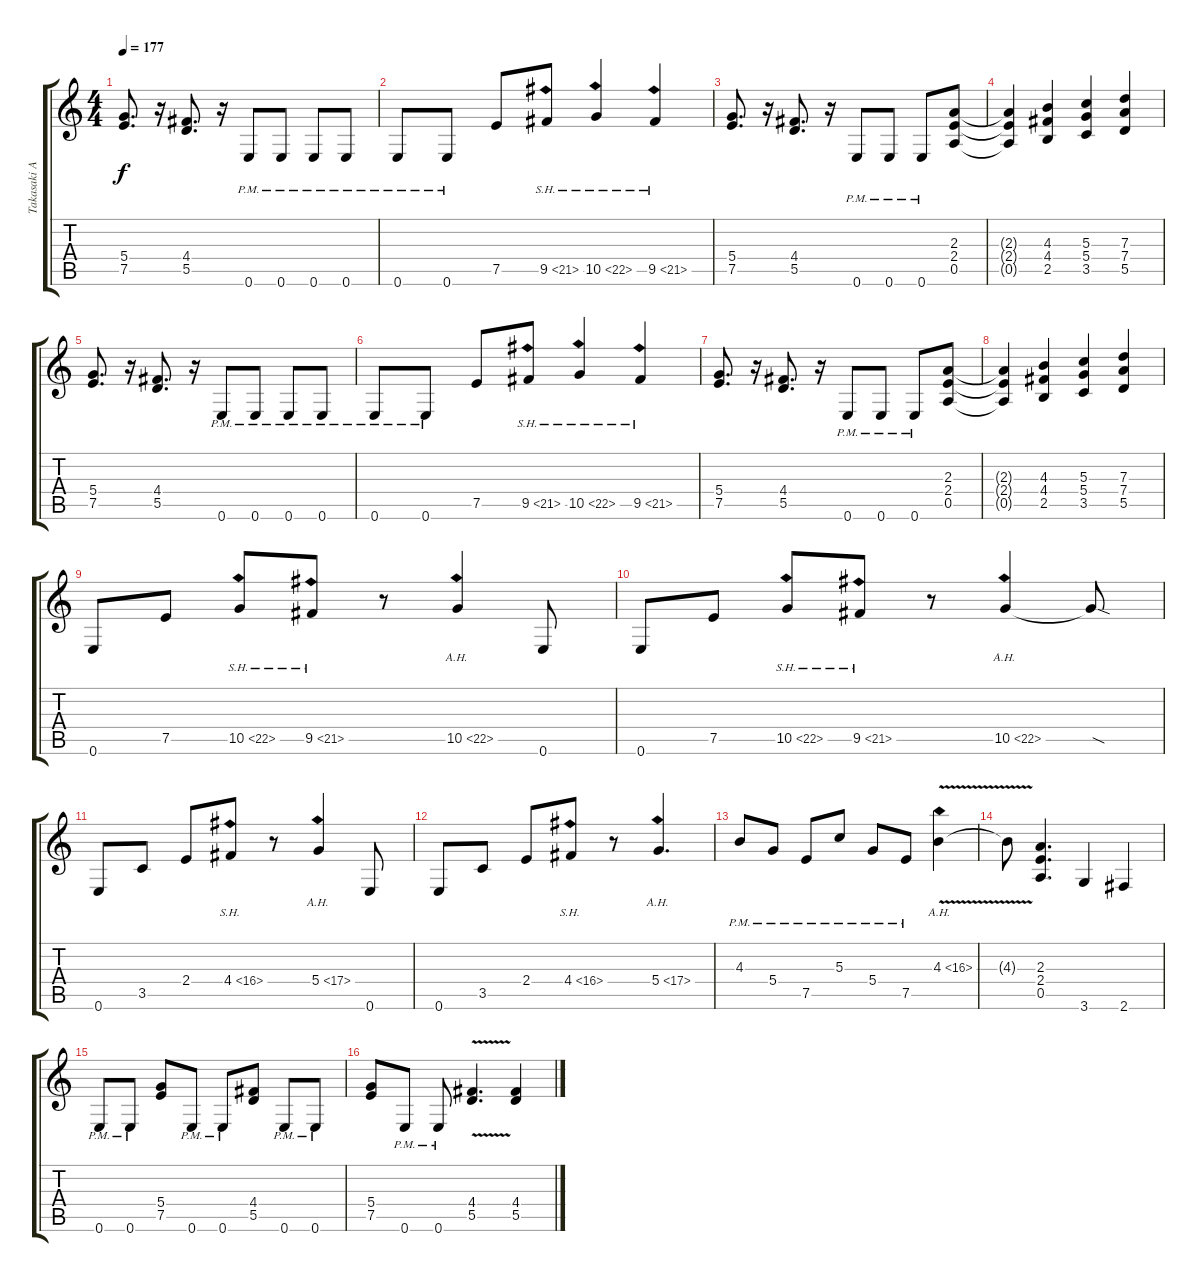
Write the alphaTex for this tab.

\track ("Takasaki Akira II [Rythm]" "Takasaki A") {instrument distortionguitar}
\staff {score tabs}
\tuning (E4 B3 G3 D3 A2 E2) {hide}
\ts (4 4)
\tempo 177
\clef g2
\ks c
(5.4 7.5).8{d dy f} r.16 (4.4 5.5).8{d} r.16 0.6{pm}.8 0.6{pm}.8 0.6{pm}.8 0.6{pm}.8 |
0.6{pm}.8 0.6{pm}.8 7.5.8 9.5{sh 12}.8 10.5{sh 12}.4 9.5{sh 12}.4 |
(5.4 7.5).8{d} r.16 (4.4 5.5).8{d} r.16 0.6{pm}.8 0.6{pm}.8 0.6{pm}.8 (2.3 2.4 0.5).8 |
(2.3{t} 2.4{t} 0.5{t}).4 (4.3 4.4 2.5).4 (5.3 5.4 3.5).4 (7.3 7.4 5.5).4 |
(5.4 7.5).8{d} r.16 (4.4 5.5).8{d} r.16 0.6{pm}.8 0.6{pm}.8 0.6{pm}.8 0.6{pm}.8 |
0.6{pm}.8 0.6{pm}.8 7.5.8 9.5{sh 12}.8 10.5{sh 12}.4 9.5{sh 12}.4 |
(5.4 7.5).8{d} r.16 (4.4 5.5).8{d} r.16 0.6{pm}.8 0.6{pm}.8 0.6{pm}.8 (2.3 2.4 0.5).8 |
(2.3{t} 2.4{t} 0.5{t}).4 (4.3 4.4 2.5).4 (5.3 5.4 3.5).4 (7.3 7.4 5.5).4 |
0.6.8 7.5.8 10.5{sh 12}.8 9.5{sh 12}.8 r.8 10.5{ah 12}.4 0.6.8 |
0.6.8 7.5.8 10.5{sh 12}.8 9.5{sh 12}.8 r.8 10.5{ah 12}.4 10.5{sod t}.8 |
0.6.8 3.5.8 2.4.8 4.4{sh 12}.8 r.8 5.4{ah 12}.4 0.6.8 |
0.6.8 3.5.8 2.4.8 4.4{sh 12}.8 r.8 5.4{ah 12}.4{d} |
4.3{pm}.8 5.4{pm}.8 7.5{pm}.8 5.3{pm}.8 5.4{pm}.8 7.5{pm}.8 4.3{ah 12 v}.4 |
4.3{t}.8 (2.3 2.4 0.5).4{d} 3.6.4 2.6.4 |
0.6{pm}.8 0.6{pm}.8 (5.4 7.5).8 0.6{pm}.8 0.6{pm}.8 (4.4 5.5).8 0.6{pm}.8 0.6{pm}.8 |
(5.4 7.5).8 0.6{pm}.8 0.6{pm}.8 (4.4{v} 5.5{v}).4{d} (4.4 5.5).4
